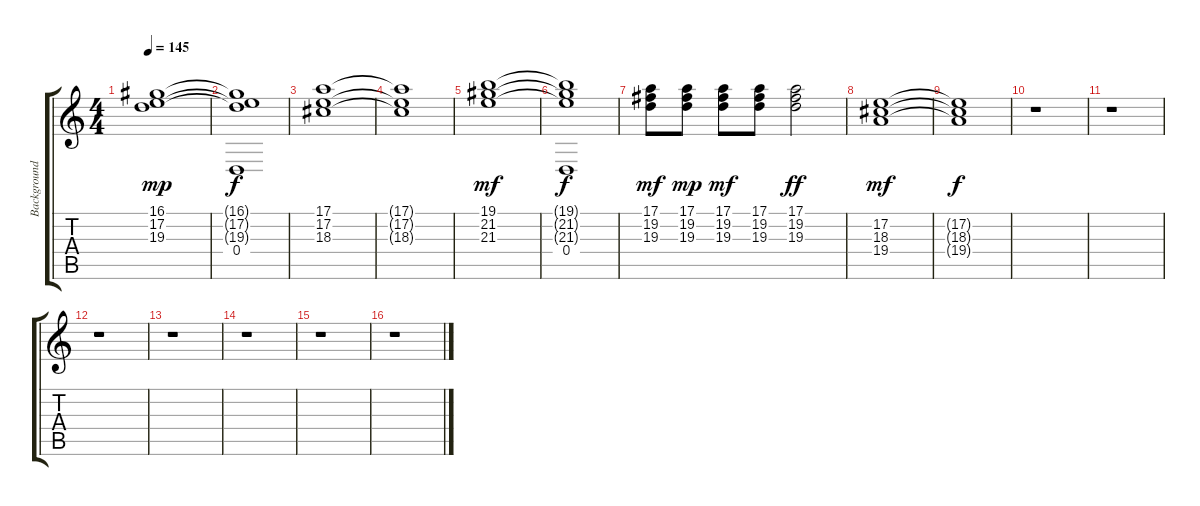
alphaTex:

\track ("Background Vocals" "Background") {instrument choiraahs}
\staff {score tabs}
\tuning (E4 B3 G3 D3 A2 E2) {hide}
\ts (4 4)
\tempo 145
\clef g2
\ks c
(16.1 17.2 19.3).1{dy mp} |
(16.1{t} 17.2{t} 19.3{t} 0.4).1{dy f} |
(17.1 17.2 18.3).1 |
(17.1{t} 17.2{t} 18.3{t}).1 |
(19.1 21.2 21.3).1{dy mf} |
(19.1{t} 21.2{t} 21.3{t} 0.4).1{dy f} |
(17.1 19.2 19.3).8{dy mf} (17.1 19.2 19.3).8{dy mp} (17.1 19.2 19.3).8{dy mf} (17.1 19.2 19.3).8 (17.1 19.2 19.3).2{dy ff} |
(17.2 18.3 19.4).1{dy mf} |
(17.2{t} 18.3{t} 19.4{t}).1{dy f} |
r.1 |
r.1 |
r.1 |
r.1 |
r.1 |
r.1 |
r.1
